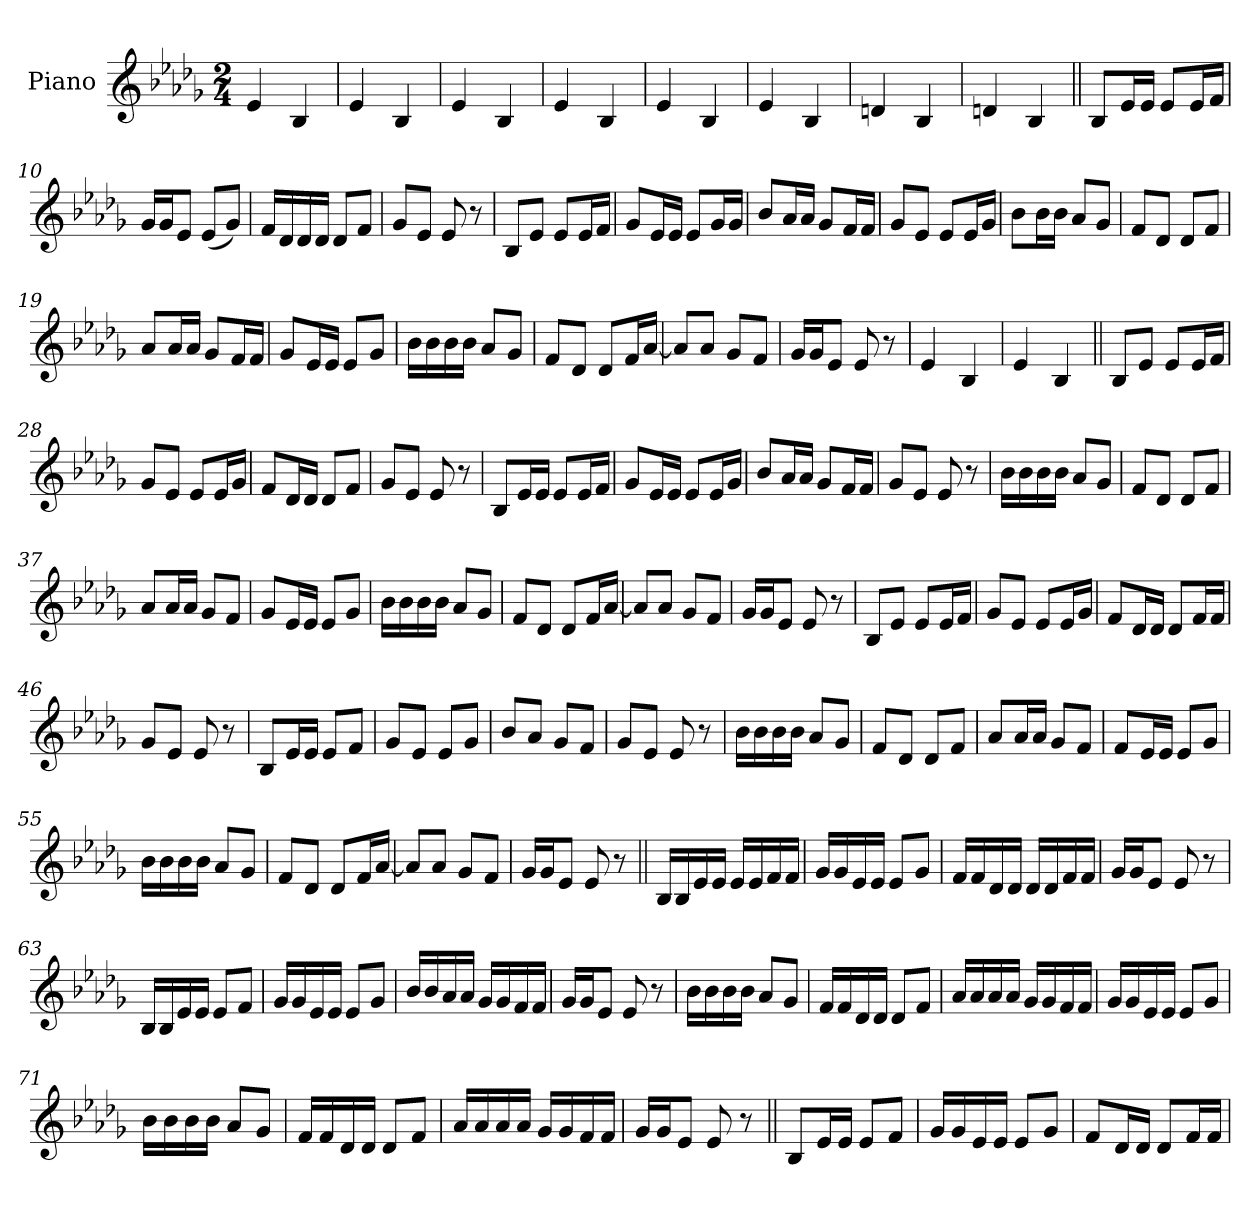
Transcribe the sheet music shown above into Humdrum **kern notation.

**kern
*part1
*staff1
*I"Piano
*I'Pno.
*clefG2
*k[b-e-a-d-g-]
*M2/4
*MM130
=1
4e-!
4B-!
=2
4e-!
4B-!
=3
4e-!
4B-!
=4
4e-!
4B-!
=5
4e-!
4B-!
=6
4e-!
4B-!
=7
4dn!
4B-!
=8
4dn!
4B-!
=9||
8B-L
16e-L
16e-JJ
8e-L
16e-L
16fJJ
=10
16g-LL
16g-J
8e-J
(8e-L
8g-J)
=11
16fLL
16d-
16d-
16d-JJ
8d-L
8fJ
=12
8g-L
8e-J
8e-
8r
=13
8B-L
8e-J
8e-L
16e-L
16fJJ
=14
8g-L
16e-L
16e-JJ
8e-L
16g-L
16g-JJ
=15
8b-L
16a-L
16a-JJ
8g-L
16fL
16fJJ
=16
8g-L
8e-J
8e-L
16e-L
16g-JJ
=17
8b-L
16b-L
16b-JJ
8a-L
8g-J
=18
8fL
8d-J
8d-L
8fJ
=19
8a-L
16a-L
16a-JJ
8g-L
16fL
16fJJ
=20
8g-L
16e-L
16e-JJ
8e-L
8g-J
=21
16b-LL
16b-
16b-
16b-JJ
8a-L
8g-J
=22
8fL
8d-J
8d-L
16fL
[16a-JJ
=23
8a-L]
8a-J
8g-L
8fJ
=24
16g-LL
16g-J
8e-J
8e-
8r
=25
4e-!
4B-!
=26
4e-!
4B-!
=27||
8B-L
8e-J
8e-L
16e-L
16fJJ
=28
8g-L
8e-J
8e-L
16e-L
16g-JJ
=29
8fL
16d-L
16d-JJ
8d-L
8fJ
=30
8g-L
8e-J
8e-
8r
=31
8B-L
16e-L
16e-JJ
8e-L
16e-L
16fJJ
=32
8g-L
16e-L
16e-JJ
8e-L
16e-L
16g-JJ
=33
8b-L
16a-L
16a-JJ
8g-L
16fL
16fJJ
=34
8g-L
8e-J
8e-
8r
=35
16b-LL
16b-
16b-
16b-JJ
8a-L
8g-J
=36
8fL
8d-J
8d-L
8fJ
=37
8a-L
16a-L
16a-JJ
8g-L
8fJ
=38
8g-L
16e-L
16e-JJ
8e-L
8g-J
=39
16b-LL
16b-
16b-
16b-JJ
8a-L
8g-J
=40
8fL
8d-J
8d-L
16fL
[16a-JJ
=41
8a-L]
8a-J
8g-L
8fJ
=42
16g-LL
16g-J
8e-J
8e-
8r
=43
8B-L
8e-J
8e-L
16e-L
16fJJ
=44
8g-L
8e-J
8e-L
16e-L
16g-JJ
=45
8fL
16d-L
16d-JJ
8d-L
16fL
16fJJ
=46
8g-L
8e-J
8e-
8r
=47
8B-L
16e-L
16e-JJ
8e-L
8fJ
=48
8g-L
8e-J
8e-L
8g-J
=49
8b-L
8a-J
8g-L
8fJ
=50
8g-L
8e-J
8e-
8r
=51
16b-LL
16b-
16b-
16b-JJ
8a-L
8g-J
=52
8fL
8d-J
8d-L
8fJ
=53
8a-L
16a-L
16a-JJ
8g-L
8fJ
=54
8fL
16e-L
16e-JJ
8e-L
8g-J
=55
16b-LL
16b-
16b-
16b-JJ
8a-L
8g-J
=56
8fL
8d-J
8d-L
16fL
[16a-JJ
=57
8a-L]
8a-J
8g-L
8fJ
=58
16g-LL
16g-J
8e-J
8e-
8r
=59||
16B-LL
16B-
16e-
16e-JJ
16e-LL
16e-
16f
16fJJ
=60
16g-LL
16g-
16e-
16e-JJ
8e-L
8g-J
=61
16fLL
16f
16d-
16d-JJ
16d-LL
16d-
16f
16fJJ
=62
16g-LL
16g-J
8e-J
8e-
8r
=63
16B-LL
16B-
16e-
16e-JJ
8e-L
8fJ
=64
16g-LL
16g-
16e-
16e-JJ
8e-L
8g-J
=65
16b-LL
16b-
16a-
16a-JJ
16g-LL
16g-
16f
16fJJ
=66
16g-LL
16g-J
8e-J
8e-
8r
=67
16b-LL
16b-
16b-
16b-JJ
8a-L
8g-J
=68
16fLL
16f
16d-
16d-JJ
8d-L
8fJ
=69
16a-LL
16a-
16a-
16a-JJ
16g-LL
16g-
16f
16fJJ
=70
16g-LL
16g-
16e-
16e-JJ
8e-L
8g-J
=71
16b-LL
16b-
16b-
16b-JJ
8a-L
8g-J
=72
16fLL
16f
16d-
16d-JJ
8d-L
8fJ
=73
16a-LL
16a-
16a-
16a-JJ
16g-LL
16g-
16f
16fJJ
=74
16g-LL
16g-J
8e-J
8e-
8r
=75||
8B-L
16e-L
16e-JJ
8e-L
8fJ
=76
16g-LL
16g-
16e-
16e-JJ
8e-L
8g-J
=77
8fL
16d-L
16d-JJ
8d-L
16fL
16fJJ
=
*-
